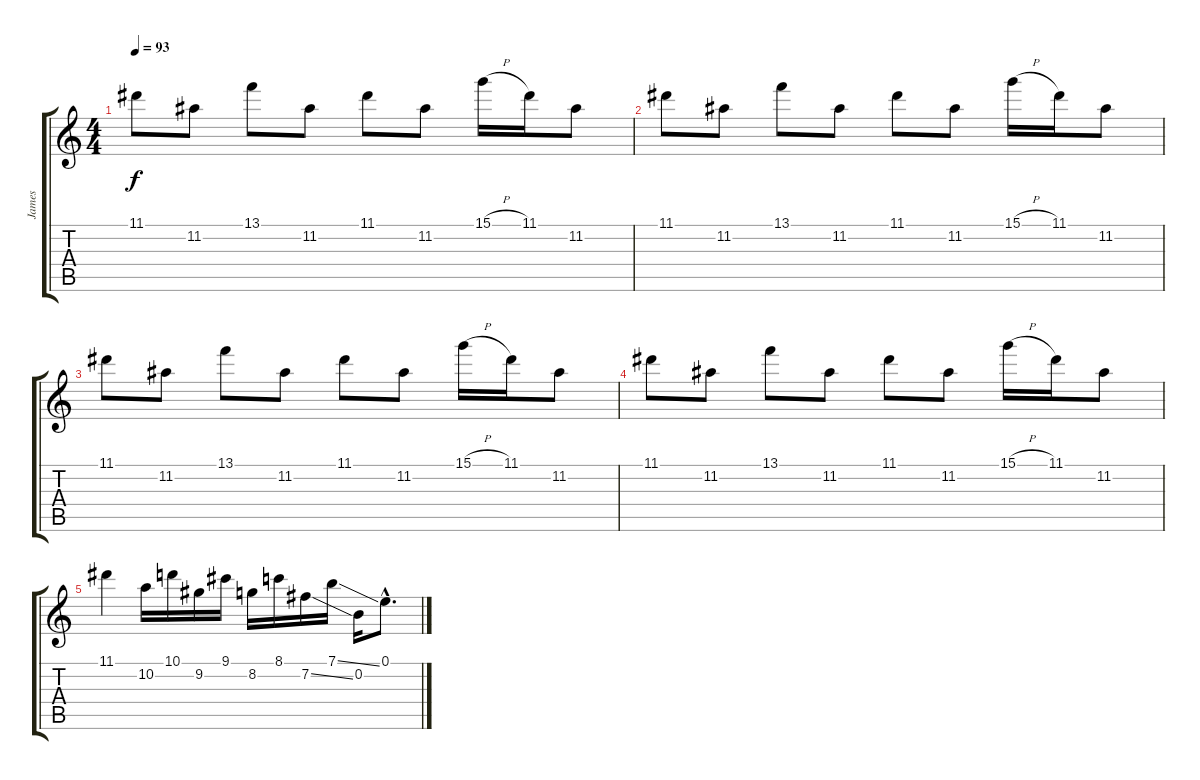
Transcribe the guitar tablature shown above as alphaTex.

\track ("James" "James") {instrument distortionguitar}
\staff {score tabs}
\tuning (E4 B3 G3 D3 A2 E2) {hide}
\ts (4 4)
\tempo 93
\clef g2
\ks c
11.1.8{dy f} 11.2.8 13.1.8 11.2.8 11.1.8 11.2.8 15.1{h}.16 11.1.16 11.2.8 |
11.1.8 11.2.8 13.1.8 11.2.8 11.1.8 11.2.8 15.1{h}.16 11.1.16 11.2.8 |
11.1.8 11.2.8 13.1.8 11.2.8 11.1.8 11.2.8 15.1{h}.16 11.1.16 11.2.8 |
11.1.8 11.2.8 13.1.8 11.2.8 11.1.8 11.2.8 15.1{h}.16 11.1.16 11.2.8 |
11.1.4 10.2.16 10.1.16 9.2.16 9.1.16 8.2.16 8.1.16 7.2{ss}.16 7.1{ss}.16 0.2.16 0.1{hac}.8{d}
